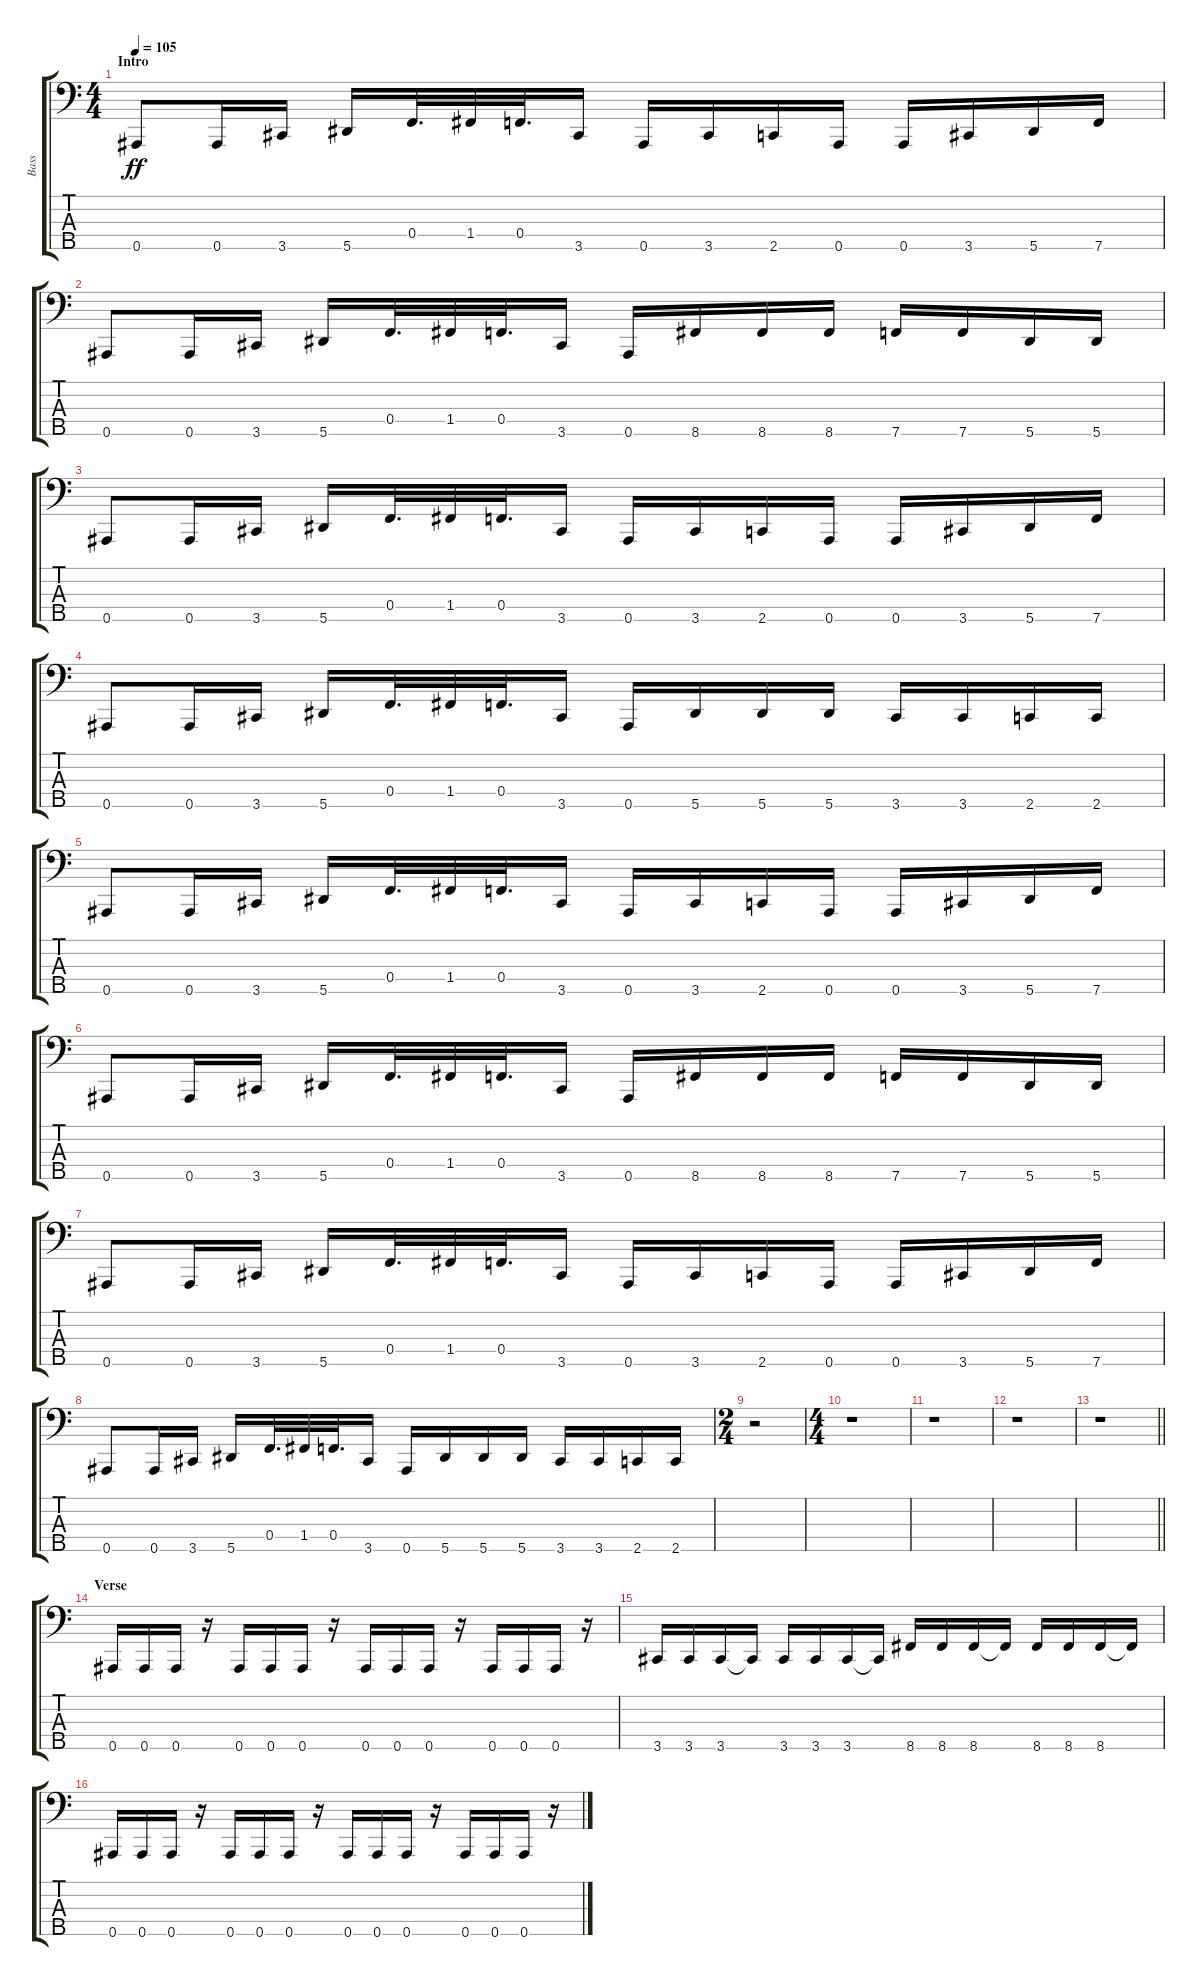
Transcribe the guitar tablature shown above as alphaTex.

\track ("Bass" "Bass") {instrument electricbassfinger}
\staff {score tabs}
\tuning (G2 Eb2 Bb1 F1 Bb0) {hide}
\ts (4 4)
\section ("" "Intro")
\tempo 105
\clef f4
\ks c
0.5.8{dy ff instrument electricbassfinger} 0.5.16 3.5.16 5.5.16 0.4.32{d} 1.4.32 0.4.32{d} 3.5.16 0.5.16 3.5.16 2.5.16 0.5.16 0.5.16 3.5.16 5.5.16 7.5.16 |
0.5.8 0.5.16 3.5.16 5.5.16 0.4.32{d} 1.4.32 0.4.32{d} 3.5.16 0.5.16 8.5.16 8.5.16 8.5.16 7.5.16 7.5.16 5.5.16 5.5.16 |
0.5.8 0.5.16 3.5.16 5.5.16 0.4.32{d} 1.4.32 0.4.32{d} 3.5.16 0.5.16 3.5.16 2.5.16 0.5.16 0.5.16 3.5.16 5.5.16 7.5.16 |
0.5.8 0.5.16 3.5.16 5.5.16 0.4.32{d} 1.4.32 0.4.32{d} 3.5.16 0.5.16 5.5.16 5.5.16 5.5.16 3.5.16 3.5.16 2.5.16 2.5.16 |
0.5.8 0.5.16 3.5.16 5.5.16 0.4.32{d} 1.4.32 0.4.32{d} 3.5.16 0.5.16 3.5.16 2.5.16 0.5.16 0.5.16 3.5.16 5.5.16 7.5.16 |
0.5.8 0.5.16 3.5.16 5.5.16 0.4.32{d} 1.4.32 0.4.32{d} 3.5.16 0.5.16 8.5.16 8.5.16 8.5.16 7.5.16 7.5.16 5.5.16 5.5.16 |
0.5.8 0.5.16 3.5.16 5.5.16 0.4.32{d} 1.4.32 0.4.32{d} 3.5.16 0.5.16 3.5.16 2.5.16 0.5.16 0.5.16 3.5.16 5.5.16 7.5.16 |
0.5.8 0.5.16 3.5.16 5.5.16 0.4.32{d} 1.4.32 0.4.32{d} 3.5.16 0.5.16 5.5.16 5.5.16 5.5.16 3.5.16 3.5.16 2.5.16 2.5.16 |
\ts (2 4)
r.2 |
\ts (4 4)
r.1 |
r.1 |
r.1 |
\barLineRight lightlight
r.1 |
\section ("" "Verse")
0.5.16 0.5.16 0.5.16 r.16 0.5.16 0.5.16 0.5.16 r.16 0.5.16 0.5.16 0.5.16 r.16 0.5.16 0.5.16 0.5.16 r.16 |
3.5.16 3.5.16 3.5.16 3.5{t}.16 3.5.16 3.5.16 3.5.16 3.5{t}.16 8.5.16 8.5.16 8.5.16 8.5{t}.16 8.5.16 8.5.16 8.5.16 8.5{t}.16 |
0.5.16 0.5.16 0.5.16 r.16 0.5.16 0.5.16 0.5.16 r.16 0.5.16 0.5.16 0.5.16 r.16 0.5.16 0.5.16 0.5.16 r.16
